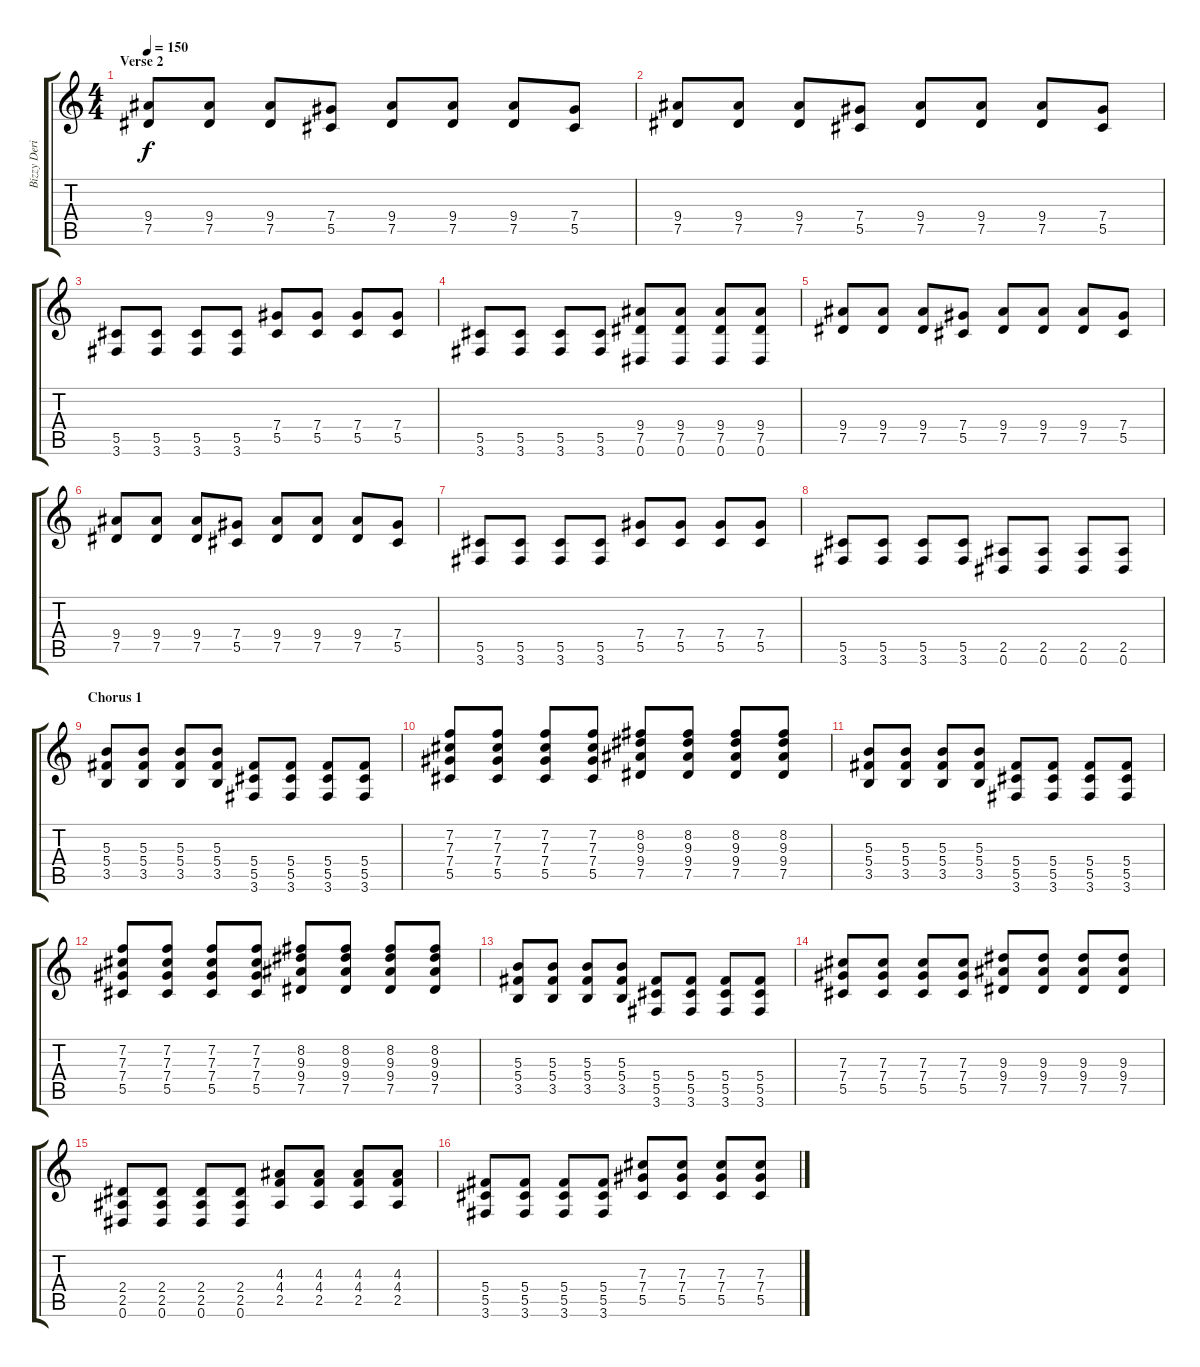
\track ("Bizzy Derick" "Bizzy Deri") {instrument distortionguitar}
\staff {score tabs}
\tuning (Eb4 Bb3 Gb3 Db3 Ab2 Eb2) {hide}
\ts (4 4)
\section ("" "Verse 2")
\tempo 150
\clef g2
\ks c
(9.4 7.5).8{dy f} (9.4 7.5).8 (9.4 7.5).8 (7.4 5.5).8 (9.4 7.5).8 (9.4 7.5).8 (9.4 7.5).8 (7.4 5.5).8 |
(9.4 7.5).8 (9.4 7.5).8 (9.4 7.5).8 (7.4 5.5).8 (9.4 7.5).8 (9.4 7.5).8 (9.4 7.5).8 (7.4 5.5).8 |
(5.5 3.6).8 (5.5 3.6).8 (5.5 3.6).8 (5.5 3.6).8 (7.4 5.5).8 (7.4 5.5).8 (7.4 5.5).8 (7.4 5.5).8 |
(5.5 3.6).8 (5.5 3.6).8 (5.5 3.6).8 (5.5 3.6).8 (9.4 7.5 0.6).8 (9.4 7.5 0.6).8 (9.4 7.5 0.6).8 (9.4 7.5 0.6).8 |
(9.4 7.5).8 (9.4 7.5).8 (9.4 7.5).8 (7.4 5.5).8 (9.4 7.5).8 (9.4 7.5).8 (9.4 7.5).8 (7.4 5.5).8 |
(9.4 7.5).8 (9.4 7.5).8 (9.4 7.5).8 (7.4 5.5).8 (9.4 7.5).8 (9.4 7.5).8 (9.4 7.5).8 (7.4 5.5).8 |
(5.5 3.6).8 (5.5 3.6).8 (5.5 3.6).8 (5.5 3.6).8 (7.4 5.5).8 (7.4 5.5).8 (7.4 5.5).8 (7.4 5.5).8 |
(5.5 3.6).8 (5.5 3.6).8 (5.5 3.6).8 (5.5 3.6).8 (2.5 0.6).8 (2.5 0.6).8 (2.5 0.6).8 (2.5 0.6).8 |
\section ("" "Chorus 1")
(5.3 5.4 3.5).8 (5.3 5.4 3.5).8 (5.3 5.4 3.5).8 (5.3 5.4 3.5).8 (5.4 5.5 3.6).8 (5.4 5.5 3.6).8 (5.4 5.5 3.6).8 (5.4 5.5 3.6).8 |
(7.2 7.3 7.4 5.5).8 (7.2 7.3 7.4 5.5).8 (7.2 7.3 7.4 5.5).8 (7.2 7.3 7.4 5.5).8 (8.2 9.3 9.4 7.5).8 (8.2 9.3 9.4 7.5).8 (8.2 9.3 9.4 7.5).8 (8.2 9.3 9.4 7.5).8 |
(5.3 5.4 3.5).8 (5.3 5.4 3.5).8 (5.3 5.4 3.5).8 (5.3 5.4 3.5).8 (5.4 5.5 3.6).8 (5.4 5.5 3.6).8 (5.4 5.5 3.6).8 (5.4 5.5 3.6).8 |
(7.2 7.3 7.4 5.5).8 (7.2 7.3 7.4 5.5).8 (7.2 7.3 7.4 5.5).8 (7.2 7.3 7.4 5.5).8 (8.2 9.3 9.4 7.5).8 (8.2 9.3 9.4 7.5).8 (8.2 9.3 9.4 7.5).8 (8.2 9.3 9.4 7.5).8 |
(5.3 5.4 3.5).8 (5.3 5.4 3.5).8 (5.3 5.4 3.5).8 (5.3 5.4 3.5).8 (5.4 5.5 3.6).8 (5.4 5.5 3.6).8 (5.4 5.5 3.6).8 (5.4 5.5 3.6).8 |
(7.3 7.4 5.5).8 (7.3 7.4 5.5).8 (7.3 7.4 5.5).8 (7.3 7.4 5.5).8 (9.3 9.4 7.5).8 (9.3 9.4 7.5).8 (9.3 9.4 7.5).8 (9.3 9.4 7.5).8 |
(2.4 2.5 0.6).8 (2.4 2.5 0.6).8 (2.4 2.5 0.6).8 (2.4 2.5 0.6).8 (4.3 4.4 2.5).8 (4.3 4.4 2.5).8 (4.3 4.4 2.5).8 (4.3 4.4 2.5).8 |
(5.4 5.5 3.6).8 (5.4 5.5 3.6).8 (5.4 5.5 3.6).8 (5.4 5.5 3.6).8 (7.3 7.4 5.5).8 (7.3 7.4 5.5).8 (7.3 7.4 5.5).8 (7.3 7.4 5.5).8
